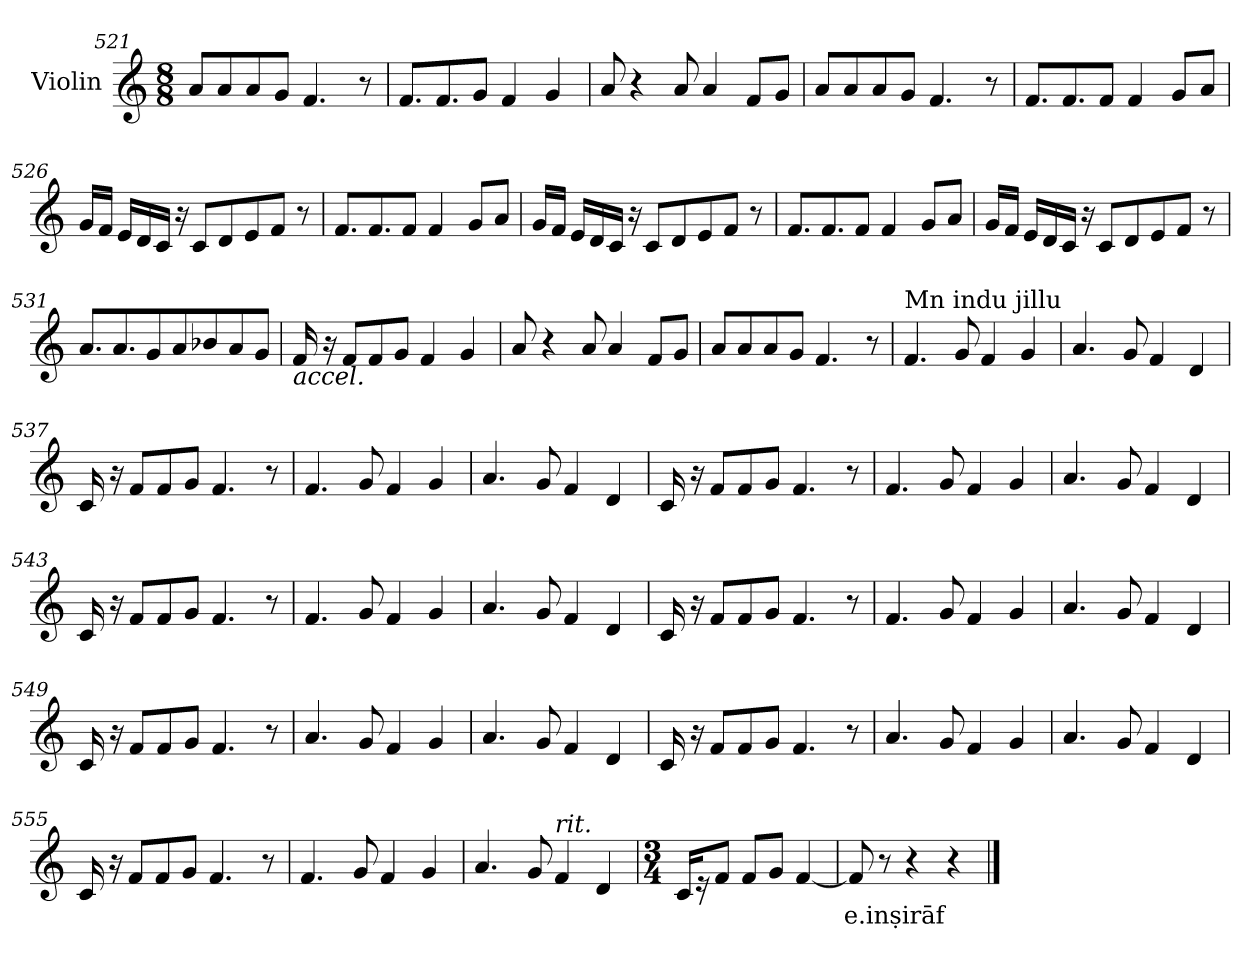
**kern	**text
*part1	*part1
*staff1	*staff1
*I"Violin	*
*clefG2	*
*k[]	*
*C:	*
*M8/8	*
=521	=521
8a/L	.
8a/	.
8a/	.
8g/J	.
4.f/	.
8r	.
=522	=522
8.f/L	.
8.f/	.
8g/J	.
4f/	.
4g/	.
!!LO:LB:g=z
=523	=523
8a/	.
4r	.
8a/	.
4a/	.
8f/L	.
8g/J	.
=524	=524
8a/L	.
8a/	.
8a/	.
8g/J	.
4.f/	.
8r	.
=525	=525
8.f/L	.
8.f/	.
8f/J	.
4f/	.
8g/L	.
8a/J	.
=526	=526
16g/LL	.
16f/JJ	.
16e/LL	.
16d/	.
16c/JJ	.
16r	.
8c/L	.
8d/	.
8e/	.
8f/J	.
8r	.
!!LO:LB:g=z
=527	=527
8.f/L	.
8.f/	.
8f/J	.
4f/	.
8g/L	.
8a/J	.
=528	=528
16g/LL	.
16f/JJ	.
16e/LL	.
16d/	.
16c/JJ	.
16r	.
8c/L	.
8d/	.
8e/	.
8f/J	.
8r	.
=529	=529
8.f/L	.
8.f/	.
8f/J	.
4f/	.
8g/L	.
8a/J	.
=530	=530
16g/LL	.
16f/JJ	.
16e/LL	.
16d/	.
16c/JJ	.
16r	.
8c/L	.
8d/	.
8e/	.
8f/J	.
8r	.
!!LO:PB:g=z
=531	=531
8.a/L	.
8.a/	.
8g/	.
8a/	.
8b-X/	.
8a/	.
8g/J	.
=532	=532
!LO:TX:b:i:t=accel.	!
16f/	.
16r	.
8f/L	.
8f/	.
8g/J	.
4f/	.
4g/	.
=533	=533
8a/	.
4r	.
8a/	.
4a/	.
8f/L	.
8g/J	.
=534	=534
8a/L	.
8a/	.
8a/	.
8g/J	.
4.f/	.
8r	.
!!LO:LB:g=z
=535	=535
*MM90	*
!LO:TX:a:t=Mn indu jillu	!
4.f/	.
8g/	.
4f/	.
4g/	.
=536	=536
4.a/	.
8g/	.
4f/	.
4d/	.
=537	=537
16c/	.
16r	.
8f/L	.
8f/	.
8g/J	.
4.f/	.
8r	.
=538	=538
4.f/	.
8g/	.
4f/	.
4g/	.
=539	=539
4.a/	.
8g/	.
4f/	.
4d/	.
!!LO:LB:g=z
=540	=540
16c/	.
16r	.
8f/L	.
8f/	.
8g/J	.
4.f/	.
8r	.
=541	=541
4.f/	.
8g/	.
4f/	.
4g/	.
=542	=542
4.a/	.
8g/	.
4f/	.
4d/	.
=543	=543
16c/	.
16r	.
8f/L	.
8f/	.
8g/J	.
4.f/	.
8r	.
=544	=544
4.f/	.
8g/	.
4f/	.
4g/	.
!!LO:LB:g=z
=545	=545
4.a/	.
8g/	.
4f/	.
4d/	.
=546	=546
16c/	.
16r	.
8f/L	.
8f/	.
8g/J	.
4.f/	.
8r	.
=547	=547
4.f/	.
8g/	.
4f/	.
4g/	.
=548	=548
4.a/	.
8g/	.
4f/	.
4d/	.
=549	=549
16c/	.
16r	.
8f/L	.
8f/	.
8g/J	.
4.f/	.
8r	.
!!LO:LB:g=z
=550	=550
4.a/	.
8g/	.
4f/	.
4g/	.
=551	=551
4.a/	.
8g/	.
4f/	.
4d/	.
=552	=552
16c/	.
16r	.
8f/L	.
8f/	.
8g/J	.
4.f/	.
8r	.
=553	=553
4.a/	.
8g/	.
4f/	.
4g/	.
=554	=554
4.a/	.
8g/	.
4f/	.
4d/	.
!!LO:LB:g=z
=555	=555
16c/	.
16r	.
8f/L	.
8f/	.
8g/J	.
4.f/	.
8r	.
=556	=556
4.f/	.
8g/	.
4f/	.
4g/	.
=557	=557
4.a/	.
8g/	.
!LO:TX:a:i:t=rit.	!
4f/	.
4d/	.
=558	=558
*M3/4	*
16c/KL	.
16r	.
8f/J	.
8f/L	.
8g/J	.
[4f/	.
=559	=559
!	!LO:LY:b
8f/]	e.inṣirāf
8r	.
4r	.
4r	.
==	==
*-	*-
